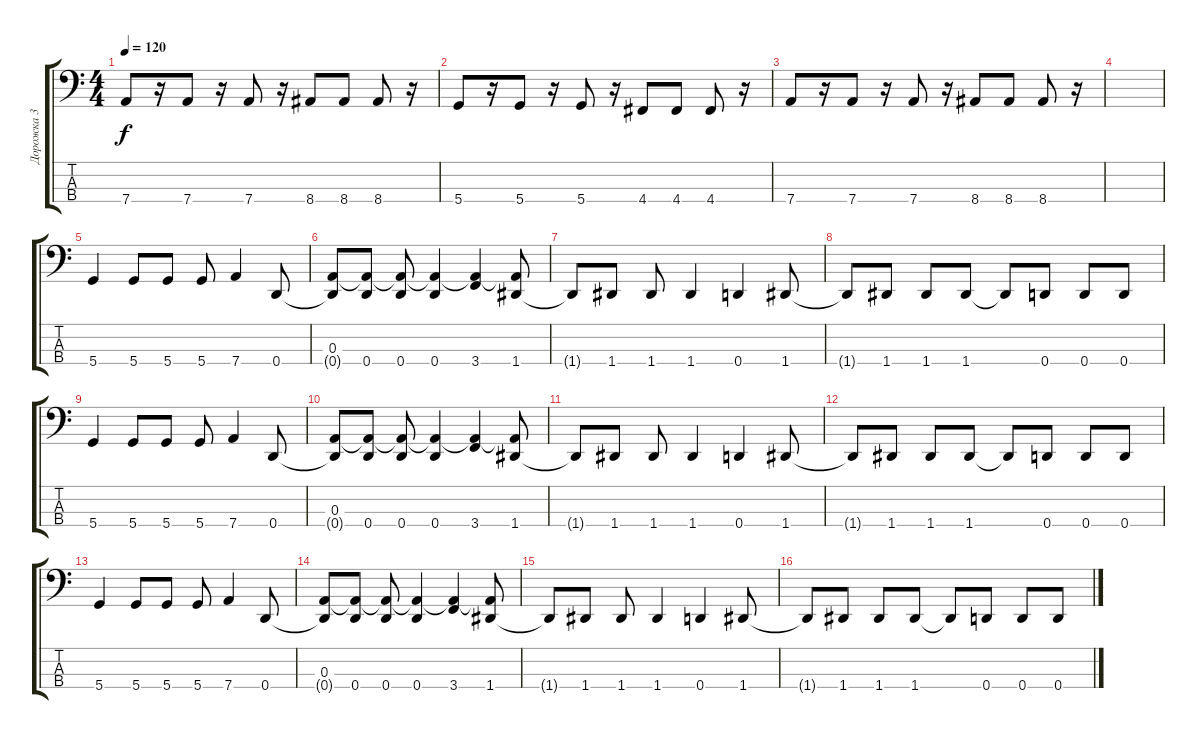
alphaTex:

\track ("Дорожка 3" "Дорожка 3") {instrument electricbassfinger}
\staff {score tabs}
\tuning (G2 D2 A1 D1) {hide}
\ts (4 4)
\tempo 120
\clef f4
\ks c
7.4.8{dy f} r.16 7.4.8 r.16 7.4.8 r.16 8.4.8 8.4.8 8.4.8 r.16 |
5.4.8 r.16 5.4.8 r.16 5.4.8 r.16 4.4.8 4.4.8 4.4.8 r.16 |
7.4.8 r.16 7.4.8 r.16 7.4.8 r.16 8.4.8 8.4.8 8.4.8 r.16 |
|
5.4.4 5.4.8 5.4.8 5.4.8 7.4.4 0.4.8 |
(0.3 0.4{t}).8 (0.3{t} 0.4).8 (0.3{t} 0.4).8 (0.3{t} 0.4).4 (0.3{t} 3.4).4 (0.3{t} 1.4).8 |
1.4{t}.8 1.4.8 1.4.8 1.4.4 0.4.4 1.4.8 |
1.4{t}.8 1.4.8 1.4.8 1.4.8 1.4{t}.8 0.4.8 0.4.8 0.4.8 |
5.4.4 5.4.8 5.4.8 5.4.8 7.4.4 0.4.8 |
(0.3 0.4{t}).8 (0.3{t} 0.4).8 (0.3{t} 0.4).8 (0.3{t} 0.4).4 (0.3{t} 3.4).4 (0.3{t} 1.4).8 |
1.4{t}.8 1.4.8 1.4.8 1.4.4 0.4.4 1.4.8 |
1.4{t}.8 1.4.8 1.4.8 1.4.8 1.4{t}.8 0.4.8 0.4.8 0.4.8 |
5.4.4 5.4.8 5.4.8 5.4.8 7.4.4 0.4.8 |
(0.3 0.4{t}).8 (0.3{t} 0.4).8 (0.3{t} 0.4).8 (0.3{t} 0.4).4 (0.3{t} 3.4).4 (0.3{t} 1.4).8 |
1.4{t}.8 1.4.8 1.4.8 1.4.4 0.4.4 1.4.8 |
1.4{t}.8 1.4.8 1.4.8 1.4.8 1.4{t}.8 0.4.8 0.4.8 0.4.8
